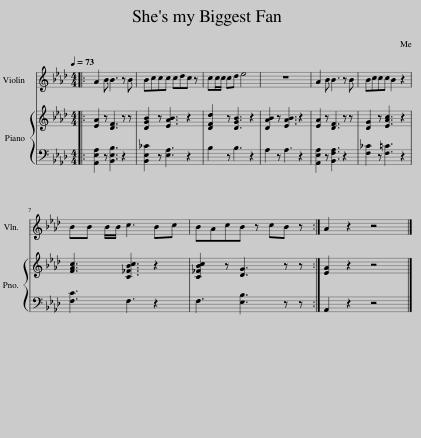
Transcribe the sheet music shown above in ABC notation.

X:1
%%score 1 { 2 | 3 }
L:1/8
Q:1/4=73
M:4/4
I:linebreak $
K:Ab
V:1 treble
V:2 treble
V:3 bass
V:1
|: A2 B B3 z B | Bccc cdc z | cc/c/ cd e4 | z8 | A2 B B3 z B | %5
 Bccc B2 z2 |$ BB B/B/ c3 Bc | BAcB z cB z :| A2 z2 z4 |] %9
V:2
|: [EA]2 z [DF]3 z z | [DGB]2 z [EAB]3 z2 | [DFd]2 z [DGB]3 z2 | [DAB]2 z [EAB]3 z2 | [EA]2 z [DF]3 z z | %5
 [DG]2 z [EAc]3 z2 |$ [FAc]3 [C_FBc]3 z2 | [C_FBc]2 z [DG]3 z z :| [EA]2 z2 z4 |] %9
V:3
|: [A,,E,A,]2 z [B,,E,B,]3 z2 | [B,,E,_C]2 z [E,A,]3 z2 | B,2 z B,3 z2 | A,2 z A,3 z2 | [A,,E,A,]2 z [B,,F,A,]3 z2 | %5
 [F,_C]2 z [F,=C]3 z2 |$ [F,C]3 F,3 z2 | F,3 [E,B,]3 z z :| A,,2 z2 z4 |] %9
